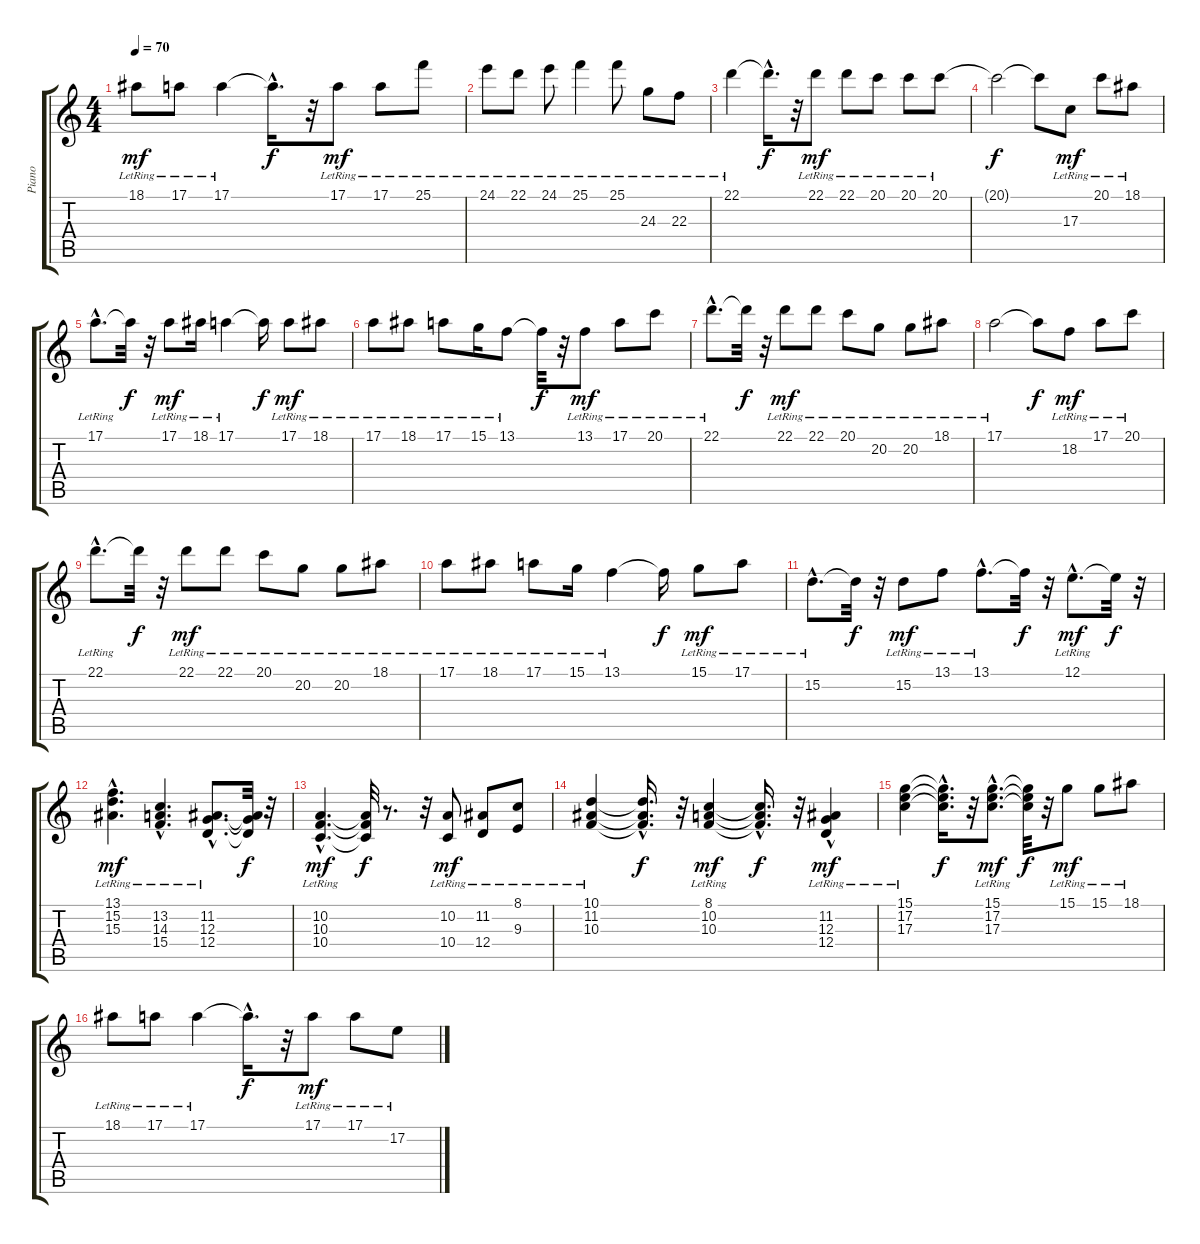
\track ("Piano" "Piano") {instrument acousticgrandpiano}
\staff {score tabs}
\tuning (E4 B3 G3 D3 A2 E2) {hide}
\ts (4 4)
\tempo 70
\clef g2
\ks c
18.1{lr}.8{dy mf} 17.1{lr}.8 17.1{lr}.4 17.1{hac t}.16{d dy f} r.32 17.1{lr}.8{dy mf} 17.1{lr}.8 25.1{lr}.8 |
24.1{lr}.8 22.1{lr}.8 24.1{lr}.8 25.1{lr}.4 25.1{lr}.8 24.3{lr}.8 22.3{lr}.8 |
22.1{lr}.4 22.1{hac t}.16{d dy f} r.32 22.1{lr}.8{dy mf} 22.1{lr}.8 20.1{lr}.8 20.1{lr}.8 20.1{lr}.8 |
20.1{t}.2{dy f} 20.1{t}.8 17.3{lr}.8{dy mf} 20.1{lr}.8 18.1{lr}.8 |
17.1{hac lr}.8{d} 17.1{t}.32{dy f} r.32 17.1{lr}.8{dy mf} 18.1{lr}.16 17.1{lr}.4 17.1{t}.16{dy f} 17.1{lr}.8{dy mf} 18.1{lr}.8 |
17.1{lr}.8 18.1{lr}.8 17.1{lr}.8 15.1{lr}.16 13.1{lr}.8 13.1{t}.32{dy f} r.32 13.1{lr}.8{dy mf} 17.1{lr}.8 20.1{lr}.8 |
22.1{hac lr}.8{d} 22.1{t}.32{dy f} r.32 22.1{lr}.8{dy mf} 22.1{lr}.8 20.1{lr}.8 20.2{lr}.8 20.2{lr}.8 18.1{lr}.8 |
17.1{lr}.2 17.1{t}.8{dy f} 18.2{lr}.8{dy mf} 17.1{lr}.8 20.1{lr}.8 |
22.1{hac lr}.8{d} 22.1{t}.32{dy f} r.32 22.1{lr}.8{dy mf} 22.1{lr}.8 20.1{lr}.8 20.2{lr}.8 20.2{lr}.8 18.1{lr}.8 |
17.1{lr}.8 18.1{lr}.8 17.1{lr}.8 15.1{lr}.16 13.1{lr}.4 13.1{t}.16{dy f} 15.1{lr}.8{dy mf} 17.1{lr}.8 |
15.2{hac lr}.8{d} 15.2{t}.32{dy f} r.32 15.2{lr}.8{dy mf} 13.1{lr}.8 13.1{hac lr}.8{d} 13.1{t}.32{dy f} r.32 12.1{hac lr}.8{d dy mf} 12.1{t}.32{dy f} r.32 |
(13.1{hac lr} 15.2{hac lr} 15.3{hac lr}).4{d dy mf} (13.2{hac lr} 14.3{hac lr} 15.4{hac lr}).4{d} (11.2{hac lr} 12.3{hac lr} 12.4{hac lr}).8{d} (11.2{t} 12.3{t} 12.4{t}).32{dy f} r.32 |
(10.2{hac lr} 10.3{hac lr} 10.4{hac lr}).4{d dy mf} (10.2{t} 10.3{t} 10.4{t}).32{dy f} r.8{d} r.32 (10.2{lr} 10.4{lr}).8{dy mf} (11.2{lr} 12.4{lr}).8 (8.1{lr} 9.3{lr}).8 |
(10.1{lr} 11.2{lr} 10.3{lr}).4 (10.1{hac t} 11.2{hac t} 10.3{hac t}).16{d dy f} r.32 (8.1{lr} 10.2{lr} 10.3{lr}).4{dy mf} (8.1{hac t} 10.2{hac t} 10.3{hac t}).16{d dy f} r.32 (11.2{hac lr} 12.3{lr} 12.4{lr}).4{dy mf} |
(15.1{lr} 17.2{lr} 17.3{lr}).4 (15.1{hac t} 17.2{hac t} 17.3{hac t}).16{d dy f} r.32 (15.1{hac lr} 17.2{hac lr} 17.3{hac lr}).8{d dy mf} (15.1{t} 17.2{t} 17.3{t}).32{dy f} r.32 15.1{lr}.8{dy mf} 15.1{lr}.8 18.1{lr}.8 |
18.1{lr}.8 17.1{lr}.8 17.1{lr}.4 17.1{hac t}.16{d dy f} r.32 17.1{lr}.8{dy mf} 17.1{lr}.8 17.2{lr}.8
